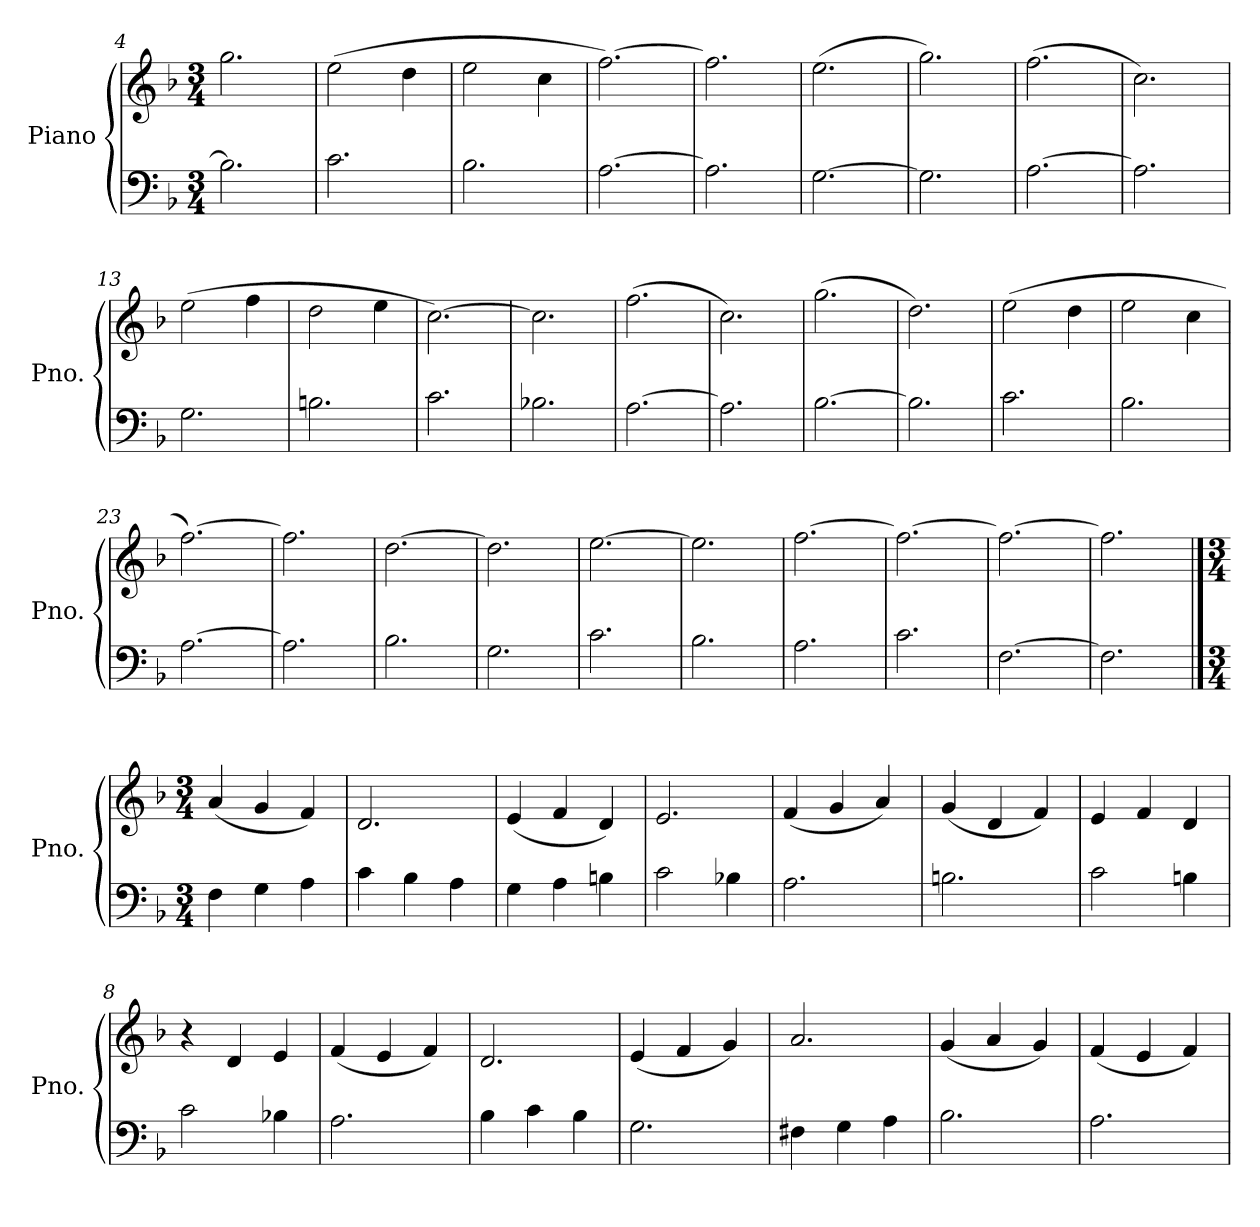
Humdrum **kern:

**kern	**kern
*part1	*part1
*staff2	*staff1
*I"Piano	*
*I'Pno.	*
*clefF4	*clefG2
*k[b-]	*k[b-]
*M3/4	*M3/4
=4	=4
2.B-\]	2.gg\
=5	=5
2.c\	(>2ee\
.	4dd\
=6	=6
2.B-\	2ee\
.	4cc\
=7	=7
[2.A\	[2.ff\)
=8	=8
2.A\]	2.ff\]
=9	=9
[2.G\	(>2.ee\
=10	=10
2.G\]	2.gg\)
!!LO:LB:g=z
=11	=11
[2.A\	(>2.ff\
=12	=12
2.A\]	2.cc\)
=13	=13
2.G\	(>2ee\
.	4ff\
=14	=14
2.Bn\	2dd\
.	4ee\
=15	=15
2.c\	[2.cc\)
=16	=16
2.B-X\	2.cc\]
=17	=17
[2.A\	(>2.ff\
=18	=18
2.A\]	2.cc\)
=19	=19
[2.B-\	(>2.gg\
=20	=20
2.B-\]	2.dd\)
=21	=21
2.c\	(>2ee\
.	4dd\
!!LO:PB:g=z
=22	=22
2.B-\	2ee\
.	4cc\
=23	=23
[2.A\	[2.ff\)
=24	=24
2.A\]	2.ff\]
=25	=25
2.B-\	[2.dd\
=26	=26
2.G\	2.dd\]
=27	=27
2.c\	[2.ee\
=28	=28
2.B-\	2.ee\]
=29	=29
2.A\	[2.ff\
=30	=30
2.c\	2.ff\_
=31	=31
[2.F\	2.ff\_
=32	=32
2.F\]	2.ff\]
!!LO:LB:g=z
==1	==1
*M3/4	*M3/4
4F\	(<4a/
4G\	4g/
4A\	4f/)
=2	=2
4c\	2.d/
4B-\	.
4A\	.
=3	=3
4G\	(<4e/
4A\	4f/
4Bn\	4d/)
=4	=4
2c\	2.e/
4B-X\	.
=5	=5
2.A\	(<4f/
.	4g/
.	4a/)
=6	=6
2.Bn\	(<4g/
.	4d/
.	4f/)
=7	=7
2c\	(<4e/
.	4f/
4Bn\	4d/
=8	=8
2c\)	4r
.	4d/
4B-X\	4e/
!!LO:LB:g=z
=9	=9
2.A\	(<4f/
.	4e/
.	4f/)
=10	=10
4B-\	2.d/
4c\	.
4B-\	.
=11	=11
2.G\	(<4e/
.	4f/
.	4g/)
=12	=12
4F#X\	2.a/
4G\	.
4A\	.
=13	=13
2.B-\	(<4g/
.	4a/
.	4g/)
=14	=14
2.A\	(<4f/
.	4e/
.	4f/)
=	=
*-	*-
